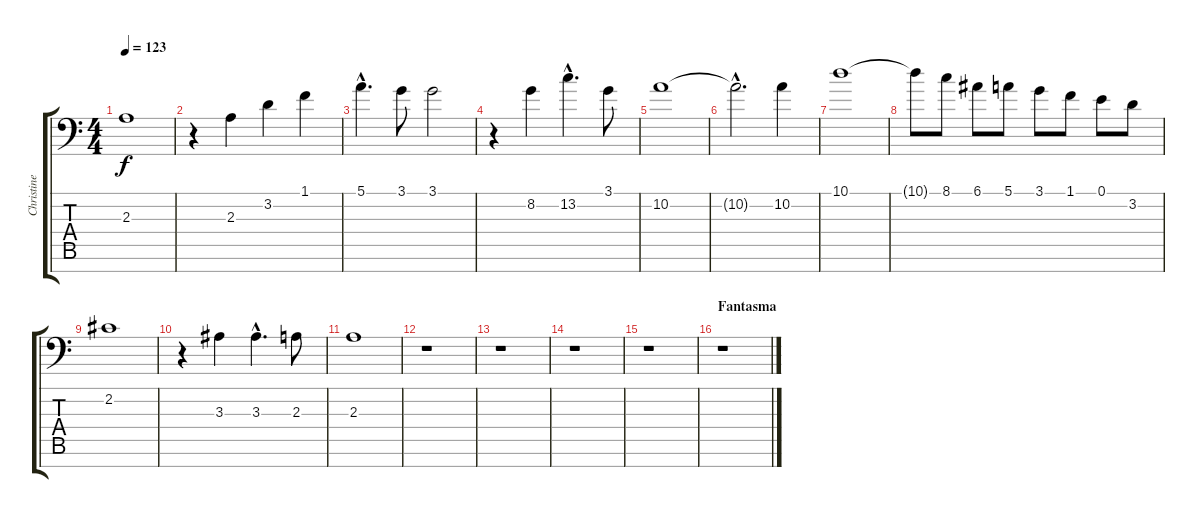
\track ("Christine" "Christine") {instrument voiceoohs}
\staff {score tabs}
\tuning (E4 B3 G3 D3 A2 E2 C-1) {hide}
\ts (4 4)
\tempo 123
\clef f4
\ks c
2.3.1{dy f} |
r.4 2.3.4 3.2.4 1.1.4 |
5.1{hac}.4{d} 3.1.8 3.1.2 |
r.4 8.2.4 13.2{hac}.4{d} 3.1.8 |
10.2.1 |
10.2{hac t}.2{d} 10.2.4 |
10.1.1 |
10.1{t}.8 8.1.8 6.1.8 5.1.8 3.1.8 1.1.8 0.1.8 3.2.8 |
2.2.1 |
r.4 3.3.4 3.3{hac}.4{d} 2.3.8 |
2.3.1 |
r.1 |
r.1 |
r.1 |
r.1 |
\section ("" "Fantasma")
r.1
